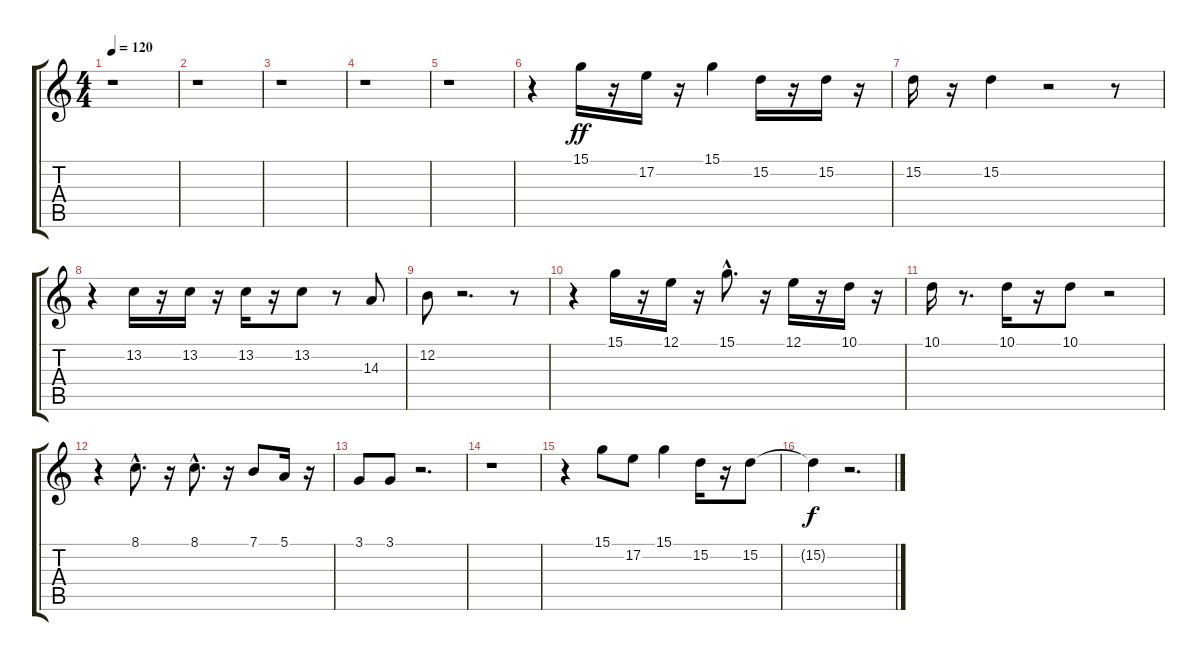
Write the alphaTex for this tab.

\track "" {instrument flute}
\staff {score tabs}
\tuning (E4 B3 G3 D3 A2 E2) {hide}
\ts (4 4)
\tempo 120
\clef g2
\ks c
r.1{dy ff} |
r.1 |
r.1 |
r.1 |
r.1 |
r.4 15.1.16 r.16 17.2.16 r.16 15.1.4 15.2.16 r.16 15.2.16 r.16 |
15.2.16 r.16 15.2.4 r.2 r.8 |
r.4 13.2.16 r.16 13.2.16 r.16 13.2.16 r.16 13.2.8 r.8 14.3.8 |
12.2.8 r.2{d} r.8 |
r.4 15.1.16 r.16 12.1.16 r.16 15.1{hac}.8{d} r.16 12.1.16 r.16 10.1.16 r.16 |
10.1.16 r.8{d} 10.1.16 r.16 10.1.8 r.2 |
r.4 8.1{hac}.8{d} r.16 8.1{hac}.8{d} r.16 7.1.8 5.1.16 r.16 |
3.1.8 3.1.8 r.2{d} |
r.1 |
r.4 15.1.8 17.2.8 15.1.4 15.2.16 r.16 15.2.8 |
15.2{t}.4{dy f} r.2{d}
